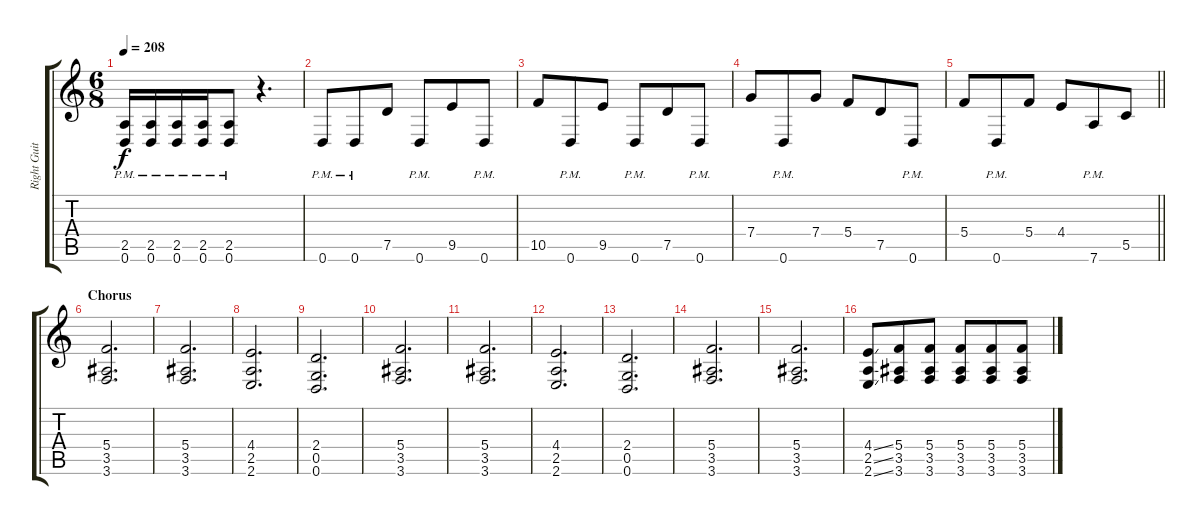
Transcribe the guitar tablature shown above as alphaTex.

\track ("Right Guitar" "Right Guit") {instrument distortionguitar}
\staff {score tabs}
\tuning (D4 A3 F3 C3 G2 D2) {hide}
\ts (6 8)
\tempo 208
\clef g2
\ks c
(2.5{pm} 0.6{pm}).16{dy f} (2.5{pm} 0.6{pm}).16 (2.5{pm} 0.6{pm}).16 (2.5{pm} 0.6{pm}).16 (2.5{pm} 0.6{pm}).8 r.4{d} |
0.6{pm}.8 0.6{pm}.8 7.5.8 0.6{pm}.8 9.5.8 0.6{pm}.8 |
10.5.8 0.6{pm}.8 9.5.8 0.6{pm}.8 7.5.8 0.6{pm}.8 |
7.4.8 0.6{pm}.8 7.4.8 5.4.8 7.5.8 0.6{pm}.8 |
\barLineRight lightlight
5.4.8 0.6{pm}.8 5.4.8 4.4.8 7.6{pm}.8 5.5.8 |
\section ("" "Chorus")
(5.4 3.5 3.6).2{d} |
(5.4 3.5 3.6).2{d} |
(4.4 2.5 2.6).2{d} |
(2.4 0.5 0.6).2{d} |
(5.4 3.5 3.6).2{d} |
(5.4 3.5 3.6).2{d} |
(4.4 2.5 2.6).2{d} |
(2.4 0.5 0.6).2{d} |
(5.4 3.5 3.6).2{d} |
(5.4 3.5 3.6).2{d} |
(4.4{ss} 2.5{ss} 2.6{ss}).8 (5.4 3.5 3.6).8 (5.4 3.5 3.6).8 (5.4 3.5 3.6).8 (5.4 3.5 3.6).8 (5.4 3.5 3.6).8
